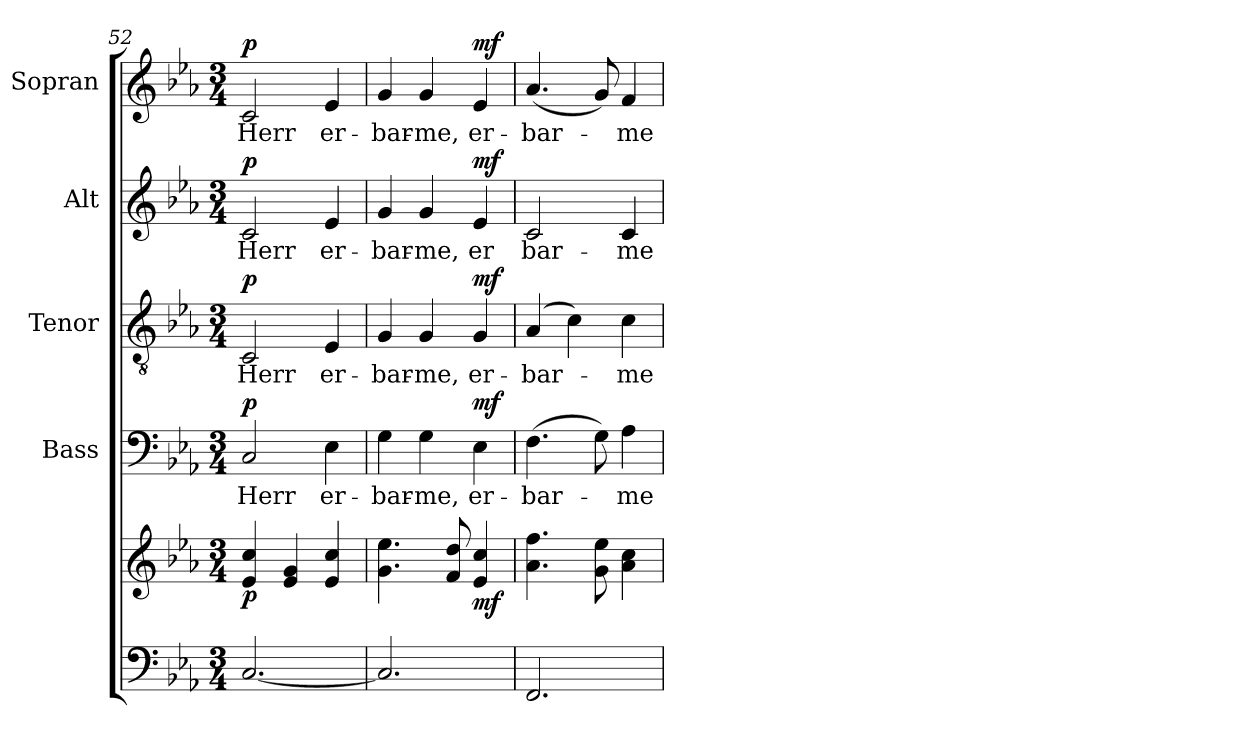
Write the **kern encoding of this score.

**kern	**kern	**dynam	**kern	**text	**dynam	**kern	**text	**dynam	**kern	**text	**dynam	**kern	**text	**dynam
*part5	*part5	*part5	*part4	*part4	*part4	*part3	*part3	*part3	*part2	*part2	*part2	*part1	*part1	*part1
*staff6	*staff5	*staff5/6	*staff4	*staff4	*staff4	*staff3	*staff3	*staff3	*staff2	*staff2	*staff2	*staff1	*staff1	*staff1
*	*	*	*I"Bass	*	*	*I"Tenor	*	*	*I"Alt	*	*	*I"Sopran	*	*
*	*	*	*I'B.	*	*	*I'T.	*	*	*I'A.	*	*	*I'S.	*	*
!!LO:PB:g=z
*clefF4	*clefG2	*	*clefF4	*	*	*clefGv2	*	*	*clefG2	*	*	*clefG2	*	*
*k[b-e-a-]	*k[b-e-a-]	*	*k[b-e-a-]	*	*	*k[b-e-a-]	*	*	*k[b-e-a-]	*	*	*k[b-e-a-]	*	*
*E-:	*E-:	*	*E-:	*	*	*E-:	*	*	*E-:	*	*	*E-:	*	*
*M3/4	*M3/4	*	*M3/4	*	*	*M3/4	*	*	*M3/4	*	*	*M3/4	*	*
=52	=52	=52	=52	=52	=52	=52	=52	=52	=52	=52	=52	=52	=52	=52
!	!	!LO:DY:b	!	!LO:LY:b	!LO:DY:a	!	!LO:LY:b	!LO:DY:a	!	!LO:LY:b	!LO:DY:a	!	!LO:LY:b	!LO:DY:a
[2.C/	4e-/ 4cc/	p	2C/	Herr	p	2C/	Herr	p	2c/	Herr	p	2c/	Herr	p
.	4e-/ 4g/	.	.	.	.	.	.	.	.	.	.	.	.	.
!	!	!	!	!LO:LY:b	!	!	!LO:LY:b	!	!	!LO:LY:b	!	!	!LO:LY:b	!
.	4e-/ 4cc/	.	4E-\	er-	.	4E-/	er-	.	4e-/	er-	.	4e-/	er-	.
=53	=53	=53	=53	=53	=53	=53	=53	=53	=53	=53	=53	=53	=53	=53
!	!	!	!	!LO:LY:b	!	!	!LO:LY:b	!	!	!LO:LY:b	!	!	!LO:LY:b	!
2.C/]	4.g\ 4.ee-\	.	4G\	-bar-	.	4G/	-bar-	.	4g/	-bar-	.	4g/	-bar-	.
!	!	!	!	!LO:LY:b	!	!	!LO:LY:b	!	!	!LO:LY:b	!	!	!LO:LY:b	!
.	.	.	4G\	-me,	.	4G/	-me,	.	4g/	-me,	.	4g/	-me,	.
.	8f/ 8dd/	.	.	.	.	.	.	.	.	.	.	.	.	.
!	!	!LO:DY:b	!	!LO:LY:b	!LO:DY:a	!	!LO:LY:b	!LO:DY:a	!	!LO:LY:b	!LO:DY:a	!	!LO:LY:b	!LO:DY:a
.	4e-/ 4cc/	mf	4E-\	er-	mf	4G/	er-	mf	4e-/	er	mf	4e-/	er-	mf
=54	=54	=54	=54	=54	=54	=54	=54	=54	=54	=54	=54	=54	=54	=54
!	!	!	!	!LO:LY:b	!	!	!LO:LY:b	!	!	!LO:LY:b	!	!	!LO:LY:b	!
2.FF/	4.a-\ 4.ff\	.	(>4.F\	-bar-	.	(4A-/	-bar-	.	2c/	bar-	.	(<4.a-/	-bar-	.
.	.	.	.	.	.	4c\)	.	.	.	.	.	.	.	.
.	8g\ 8ee-\	.	8G\)	.	.	.	.	.	.	.	.	8g/)	.	.
!	!	!	!	!LO:LY:b	!	!	!LO:LY:b	!	!	!LO:LY:b	!	!	!LO:LY:b	!
.	4a-\ 4cc\	.	4A-\	-me	.	4c\	-me	.	4c/	-me	.	4f/	-me	.
=	=	=	=	=	=	=	=	=	=	=	=	=	=	=
*-	*-	*-	*-	*-	*-	*-	*-	*-	*-	*-	*-	*-	*-	*-
